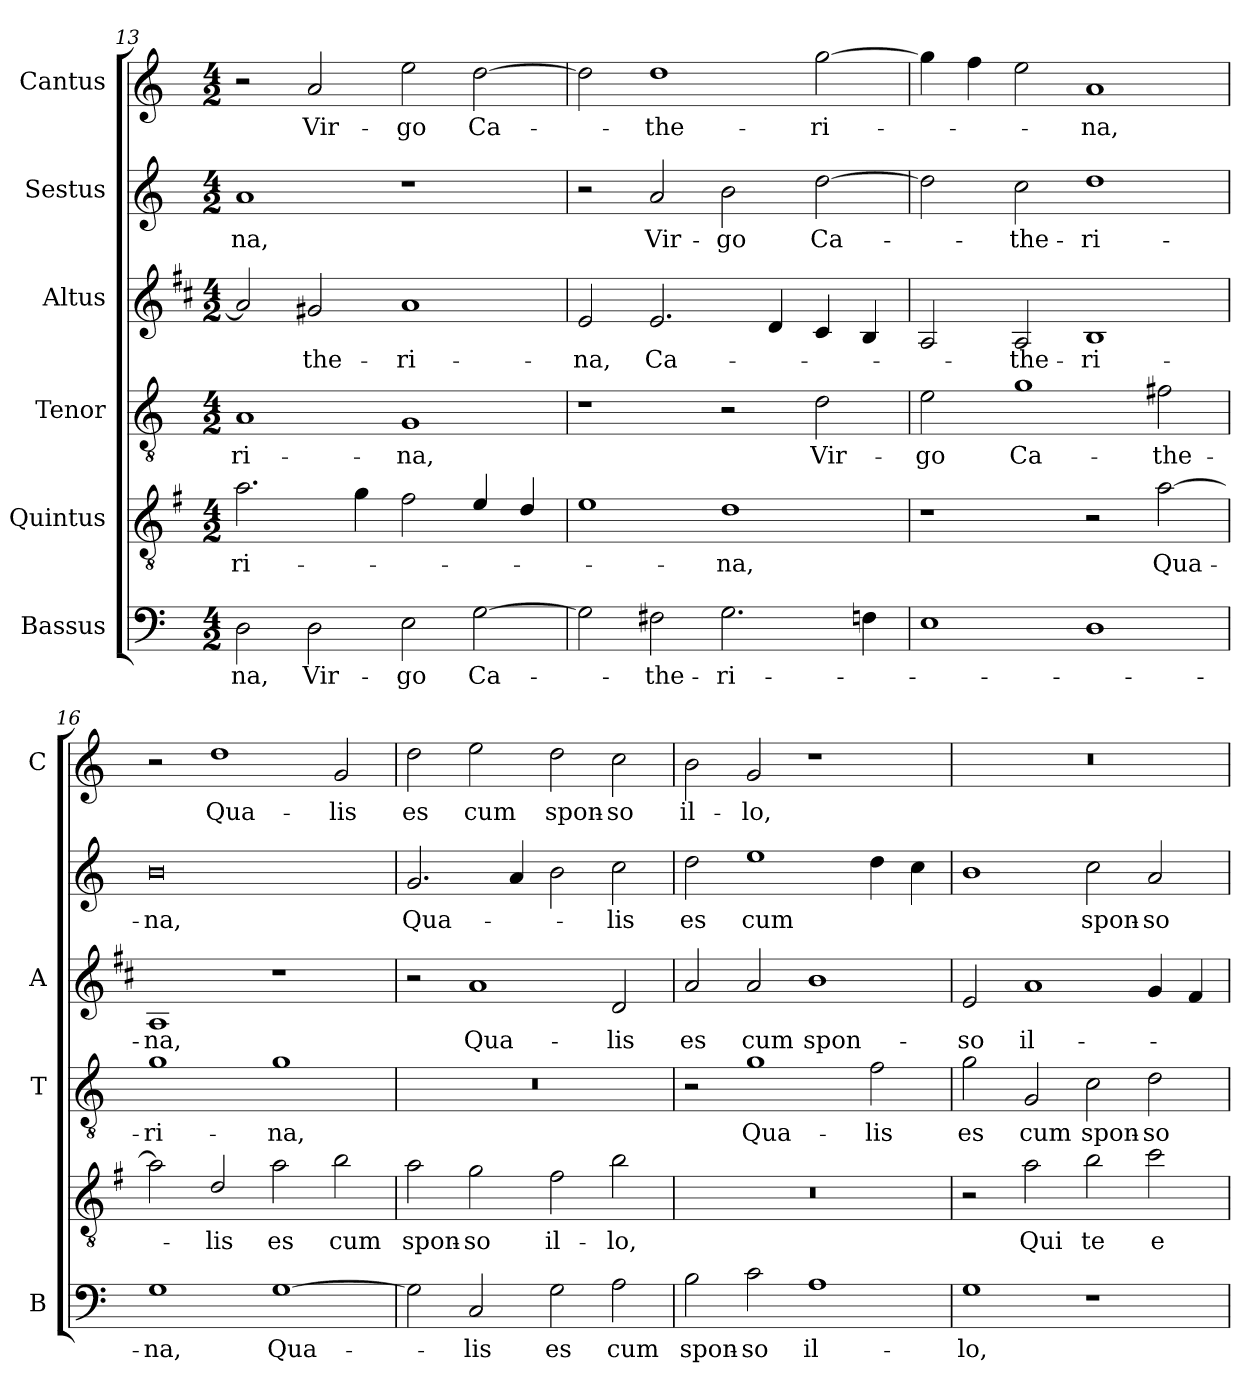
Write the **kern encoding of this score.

**kern	**text	**kern	**text	**kern	**text	**kern	**text	**kern	**text	**kern	**text
*part6	*part6	*part5	*part5	*part4	*part4	*part3	*part3	*part2	*part2	*part1	*part1
*staff6	*staff6	*staff5	*staff5	*staff4	*staff4	*staff3	*staff3	*staff2	*staff2	*staff1	*staff1
*I"Bassus	*	*I"Quintus	*	*I"Tenor	*	*I"Altus	*	*I"Sestus	*	*I"Cantus	*
*I'B	*	*	*	*I'T	*	*I'A	*	*	*	*I'C	*
*clefF4	*	*clefGv2	*	*clefGv2	*	*clefG2	*	*clefG2	*	*clefG2	*
*	*	*ITrd4c7	*	*	*	*ITrd1c2	*	*	*	*	*
*k[]	*	*k[]	*	*k[]	*	*k[]	*	*k[]	*	*k[]	*
*C:	*	*C:	*	*C:	*	*C:	*	*C:	*	*C:	*
*M4/2	*	*M4/2	*	*M4/2	*	*M4/2	*	*M4/2	*	*M4/2	*
=13	=13	=13	=13	=13	=13	=13	=13	=13	=13	=13	=13
!	!LO:LY:b	!	!LO:LY:b	!	!LO:LY:b	!	!	!	!LO:LY:b	!	!
2D\	-na,	2.d\	-ri-	1A	-ri-	2g/]	.	1a	-na,	2r	.
!	!LO:LY:b	!	!	!	!	!	!LO:LY:b	!	!	!	!LO:LY:b
2D\	Vir-	.	.	.	.	2f#X/	-the-	.	.	2a/	Vir-
.	.	4c\	.	.	.	.	.	.	.	.	.
!	!LO:LY:b	!	!	!	!LO:LY:b	!	!LO:LY:b	!	!	!	!LO:LY:b
2E\	-go	2B\	.	1G	-na,	1g	-ri-	1r	.	2ee\	-go
!	!LO:LY:b	!	!	!	!	!	!	!	!	!	!LO:LY:b
[2G\	Ca-	4A/	.	.	.	.	.	.	.	[2dd\	Ca-
.	.	4G/	.	.	.	.	.	.	.	.	.
=14	=14	=14	=14	=14	=14	=14	=14	=14	=14	=14	=14
!	!	!	!	!	!	!	!LO:LY:b	!	!	!	!
2G\]	.	1A	.	1r	.	2d/	-na,	2r	.	2dd\]	.
!	!LO:LY:b	!	!	!	!	!	!LO:LY:b	!	!LO:LY:b	!	!LO:LY:b
2F#X\	-the-	.	.	.	.	2.d/	Ca-	2a/	Vir-	1dd	-the-
!	!LO:LY:b	!	!LO:LY:b	!	!	!	!	!	!LO:LY:b	!	!
2.G\	-ri-	1G	-na,	2r	.	.	.	2b\	-go	.	.
.	.	.	.	.	.	4c/	.	.	.	.	.
!	!	!	!	!	!LO:LY:b	!	!	!	!LO:LY:b	!	!LO:LY:b
.	.	.	.	2d\	Vir-	4B/	.	[2dd\	Ca-	[2gg\	-ri-
4Fn\	.	.	.	.	.	4A/	.	.	.	.	.
=15	=15	=15	=15	=15	=15	=15	=15	=15	=15	=15	=15
!	!	!	!	!	!LO:LY:b	!	!	!	!	!	!
1E	.	1r	.	2e\	-go	2G/	.	2dd\]	.	4gg\]	.
.	.	.	.	.	.	.	.	.	.	4ff\	.
!	!	!	!	!	!LO:LY:b	!	!LO:LY:b	!	!LO:LY:b	!	!
.	.	.	.	1g	Ca-	2G/	-the-	2cc\	-the-	2ee\	.
!	!	!	!	!	!	!	!LO:LY:b	!	!LO:LY:b	!	!LO:LY:b
1D	.	2r	.	.	.	1A	-ri-	1dd	-ri-	1a	-na,
!	!	!	!LO:LY:b	!	!LO:LY:b	!	!	!	!	!	!
.	.	[2d\	Qua-	2f#X\	-the-	.	.	.	.	.	.
=16	=16	=16	=16	=16	=16	=16	=16	=16	=16	=16	=16
!	!LO:LY:b	!	!	!	!LO:LY:b	!	!LO:LY:b	!	!LO:LY:b	!	!
1G	-na,	2d\]	.	1g	-ri-	1G	-na,	0b	-na,	2r	.
!	!	!	!LO:LY:b	!	!	!	!	!	!	!	!LO:LY:b
.	.	2G/	-lis	.	.	.	.	.	.	1dd	Qua-
!	!LO:LY:b	!	!LO:LY:b	!	!LO:LY:b	!	!	!	!	!	!
[1G	Qua-	2d\	es	1g	-na,	1r	.	.	.	.	.
!	!	!	!LO:LY:b	!	!	!	!	!	!	!	!LO:LY:b
.	.	2e\	cum	.	.	.	.	.	.	2g/	-lis
!!LO:LB:g=z
=17	=17	=17	=17	=17	=17	=17	=17	=17	=17	=17	=17
!	!	!	!LO:LY:b	!	!	!	!	!	!LO:LY:b	!	!LO:LY:b
2G\]	.	2d\	spon-	0r	.	2r	.	2.g/	Qua-	2dd\	es
!	!LO:LY:b	!	!LO:LY:b	!	!	!	!LO:LY:b	!	!	!	!LO:LY:b
2C/	-lis	2c\	-so	.	.	1g	Qua-	.	.	2ee\	cum
.	.	.	.	.	.	.	.	4a/	.	.	.
!	!LO:LY:b	!	!LO:LY:b	!	!	!	!	!	!	!	!LO:LY:b
2G\	es	2B\	il-	.	.	.	.	2b\	.	2dd\	spon-
!	!LO:LY:b	!	!LO:LY:b	!	!	!	!LO:LY:b	!	!LO:LY:b	!	!LO:LY:b
2A\	cum	2e\	-lo,	.	.	2c/	-lis	2cc\	-lis	2cc\	-so
=18	=18	=18	=18	=18	=18	=18	=18	=18	=18	=18	=18
!	!LO:LY:b	!	!	!	!	!	!LO:LY:b	!	!LO:LY:b	!	!LO:LY:b
2B\	spon-	0r	.	2r	.	2g/	es	2dd\	es	2b\	il-
!	!LO:LY:b	!	!	!	!LO:LY:b	!	!LO:LY:b	!	!LO:LY:b	!	!LO:LY:b
2c\	-so	.	.	1g	Qua-	2g/	cum	1ee	cum	2g/	-lo,
!	!LO:LY:b	!	!	!	!	!	!LO:LY:b	!	!	!	!
1A	il-	.	.	.	.	1a	spon-	.	.	1r	.
!	!	!	!	!	!LO:LY:b	!	!	!	!	!	!
.	.	.	.	2f\	-lis	.	.	4dd\	.	.	.
.	.	.	.	.	.	.	.	4cc\	.	.	.
=19	=19	=19	=19	=19	=19	=19	=19	=19	=19	=19	=19
!	!LO:LY:b	!	!	!	!LO:LY:b	!	!LO:LY:b	!	!	!	!
1G	-lo,	2r	.	2g\	es	2d/	-so	1b	.	0r	.
!	!	!	!LO:LY:b	!	!LO:LY:b	!	!LO:LY:b	!	!	!	!
.	.	2d\	Qui	2G/	cum	1g	il-	.	.	.	.
!	!	!	!LO:LY:b	!	!LO:LY:b	!	!	!	!LO:LY:b	!	!
1r	.	2e\	te	2c\	spon-	.	.	2cc\	spon-	.	.
!	!	!	!LO:LY:b	!	!LO:LY:b	!	!	!	!LO:LY:b	!	!
.	.	2f\	e-	2d\	-so	4f/	.	2a/	-so	.	.
.	.	.	.	.	.	4e/	.	.	.	.	.
=	=	=	=	=	=	=	=	=	=	=	=
*-	*-	*-	*-	*-	*-	*-	*-	*-	*-	*-	*-
